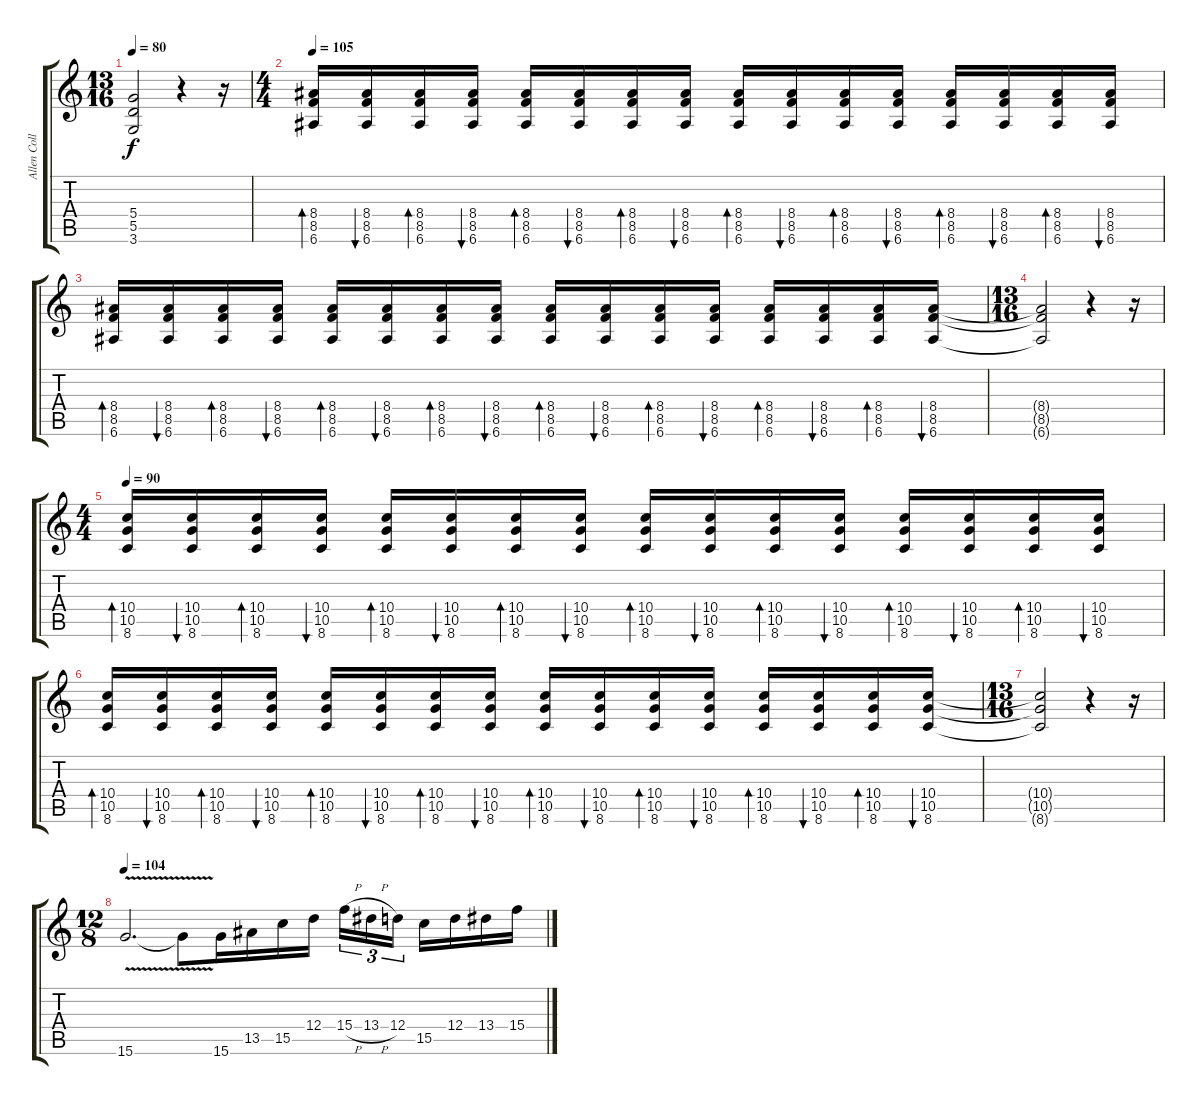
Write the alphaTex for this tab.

\track ("Allen Collins (Clean/Solo Guitar)" "Allen Coll") {instrument overdrivenguitar}
\staff {score tabs}
\tuning (E4 B3 G3 D3 A2 E2) {hide}
\ts (13 16)
\tempo 80
\clef g2
\ks c
(5.4{t} 5.5{t} 3.6{t}).2{dy f} r.4 r.16 |
\ts (4 4)
\tempo 105
(8.4 8.5 6.6).16{bd 120} (8.4 8.5 6.6).16{bu 120} (8.4 8.5 6.6).16{bd 120} (8.4 8.5 6.6).16{bu 120} (8.4 8.5 6.6).16{bd 120} (8.4 8.5 6.6).16{bu 120} (8.4 8.5 6.6).16{bd 120} (8.4 8.5 6.6).16{bu 120} (8.4 8.5 6.6).16{bd 120} (8.4 8.5 6.6).16{bu 120} (8.4 8.5 6.6).16{bd 120} (8.4 8.5 6.6).16{bu 120} (8.4 8.5 6.6).16{bd 120} (8.4 8.5 6.6).16{bu 120} (8.4 8.5 6.6).16{bd 120} (8.4 8.5 6.6).16{bu 120} |
(8.4 8.5 6.6).16{bd 120} (8.4 8.5 6.6).16{bu 120} (8.4 8.5 6.6).16{bd 120} (8.4 8.5 6.6).16{bu 120} (8.4 8.5 6.6).16{bd 120} (8.4 8.5 6.6).16{bu 120} (8.4 8.5 6.6).16{bd 120} (8.4 8.5 6.6).16{bu 120} (8.4 8.5 6.6).16{bd 120} (8.4 8.5 6.6).16{bu 120} (8.4 8.5 6.6).16{bd 120} (8.4 8.5 6.6).16{bu 120} (8.4 8.5 6.6).16{bd 120} (8.4 8.5 6.6).16{bu 120} (8.4 8.5 6.6).16{bd 120} (8.4 8.5 6.6).16{bu 120} |
\ts (13 16)
(8.4{t} 8.5{t} 6.6{t}).2 r.4 r.16 |
\ts (4 4)
\tempo 90
(10.4 10.5 8.6).16{bd 120} (10.4 10.5 8.6).16{bu 120} (10.4 10.5 8.6).16{bd 120} (10.4 10.5 8.6).16{bu 120} (10.4 10.5 8.6).16{bd 120} (10.4 10.5 8.6).16{bu 120} (10.4 10.5 8.6).16{bd 120} (10.4 10.5 8.6).16{bu 120} (10.4 10.5 8.6).16{bd 120} (10.4 10.5 8.6).16{bu 120} (10.4 10.5 8.6).16{bd 120} (10.4 10.5 8.6).16{bu 120} (10.4 10.5 8.6).16{bd 120} (10.4 10.5 8.6).16{bu 120} (10.4 10.5 8.6).16{bd 120} (10.4 10.5 8.6).16{bu 120} |
(10.4 10.5 8.6).16{bd 120} (10.4 10.5 8.6).16{bu 120} (10.4 10.5 8.6).16{bd 120} (10.4 10.5 8.6).16{bu 120} (10.4 10.5 8.6).16{bd 120} (10.4 10.5 8.6).16{bu 120} (10.4 10.5 8.6).16{bd 120} (10.4 10.5 8.6).16{bu 120} (10.4 10.5 8.6).16{bd 120} (10.4 10.5 8.6).16{bu 120} (10.4 10.5 8.6).16{bd 120} (10.4 10.5 8.6).16{bu 120} (10.4 10.5 8.6).16{bd 120} (10.4 10.5 8.6).16{bu 120} (10.4 10.5 8.6).16{bd 120} (10.4 10.5 8.6).16{bu 120} |
\ts (13 16)
(10.4{t} 10.5{t} 8.6{t}).2 r.4 r.16 |
\ts (12 8)
\tempo 104
15.6{v}.2{d} 15.6{t}.8 15.6.16 13.5.16 15.5.16 12.4.16 15.4{h}.16{tu (3 2)} 13.4{h}.16{tu (3 2)} 12.4.16{tu (3 2) beam splitsecondary} 15.5.16 12.4.16 13.4.16 15.4.16
